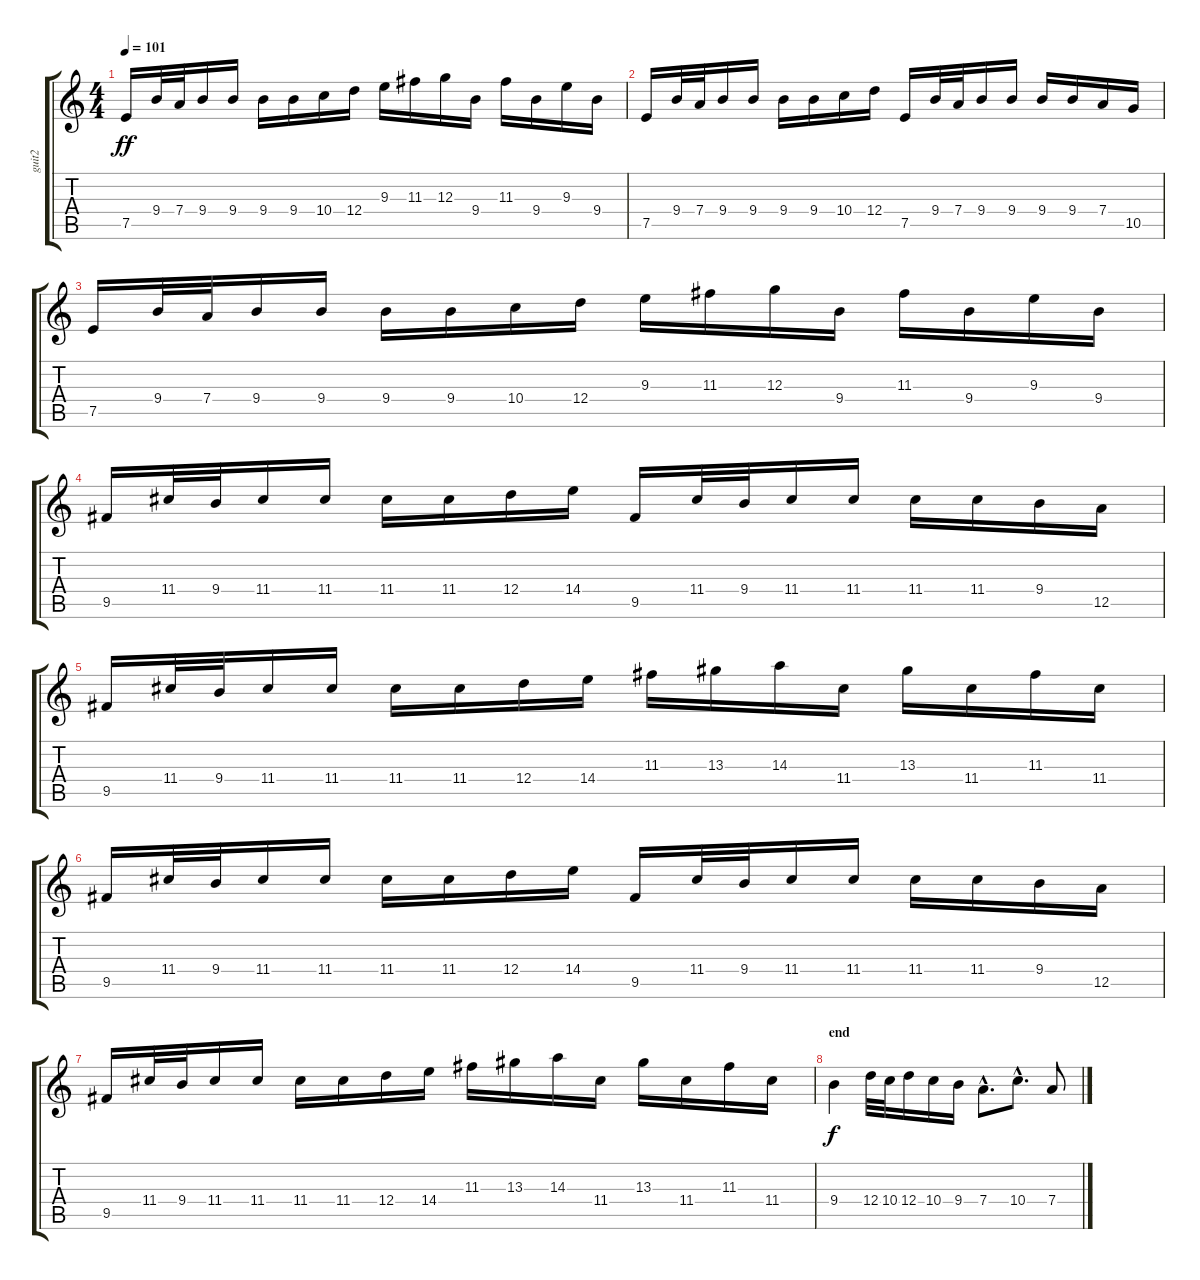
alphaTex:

\track ("guit2" "guit2") {instrument distortionguitar}
\staff {score tabs}
\tuning (E4 B3 G3 D3 A2 E2) {hide}
\ts (4 4)
\tempo 101
\clef g2
\ks c
7.5.16{dy ff} 9.4.32 7.4.32 9.4.16 9.4.16 9.4.16 9.4.16 10.4.16 12.4.16 9.3.16 11.3.16 12.3.16 9.4.16 11.3.16 9.4.16 9.3.16 9.4.16 |
7.5.16 9.4.32 7.4.32 9.4.16 9.4.16 9.4.16 9.4.16 10.4.16 12.4.16 7.5.16 9.4.32 7.4.32 9.4.16 9.4.16 9.4.16 9.4.16 7.4.16 10.5.16 |
7.5.16 9.4.32 7.4.32 9.4.16 9.4.16 9.4.16 9.4.16 10.4.16 12.4.16 9.3.16 11.3.16 12.3.16 9.4.16 11.3.16 9.4.16 9.3.16 9.4.16 |
9.5.16 11.4.32 9.4.32 11.4.16 11.4.16 11.4.16 11.4.16 12.4.16 14.4.16 9.5.16 11.4.32 9.4.32 11.4.16 11.4.16 11.4.16 11.4.16 9.4.16 12.5.16 |
9.5.16 11.4.32 9.4.32 11.4.16 11.4.16 11.4.16 11.4.16 12.4.16 14.4.16 11.3.16 13.3.16 14.3.16 11.4.16 13.3.16 11.4.16 11.3.16 11.4.16 |
9.5.16 11.4.32 9.4.32 11.4.16 11.4.16 11.4.16 11.4.16 12.4.16 14.4.16 9.5.16 11.4.32 9.4.32 11.4.16 11.4.16 11.4.16 11.4.16 9.4.16 12.5.16 |
9.5.16 11.4.32 9.4.32 11.4.16 11.4.16 11.4.16 11.4.16 12.4.16 14.4.16 11.3.16 13.3.16 14.3.16 11.4.16 13.3.16 11.4.16 11.3.16 11.4.16 |
\section ("" "end")
9.4.4{dy f} 12.4.32 10.4.32 12.4.16 10.4.16 9.4.16 7.4{hac}.8{d} 10.4{hac}.8{d} 7.4.8
